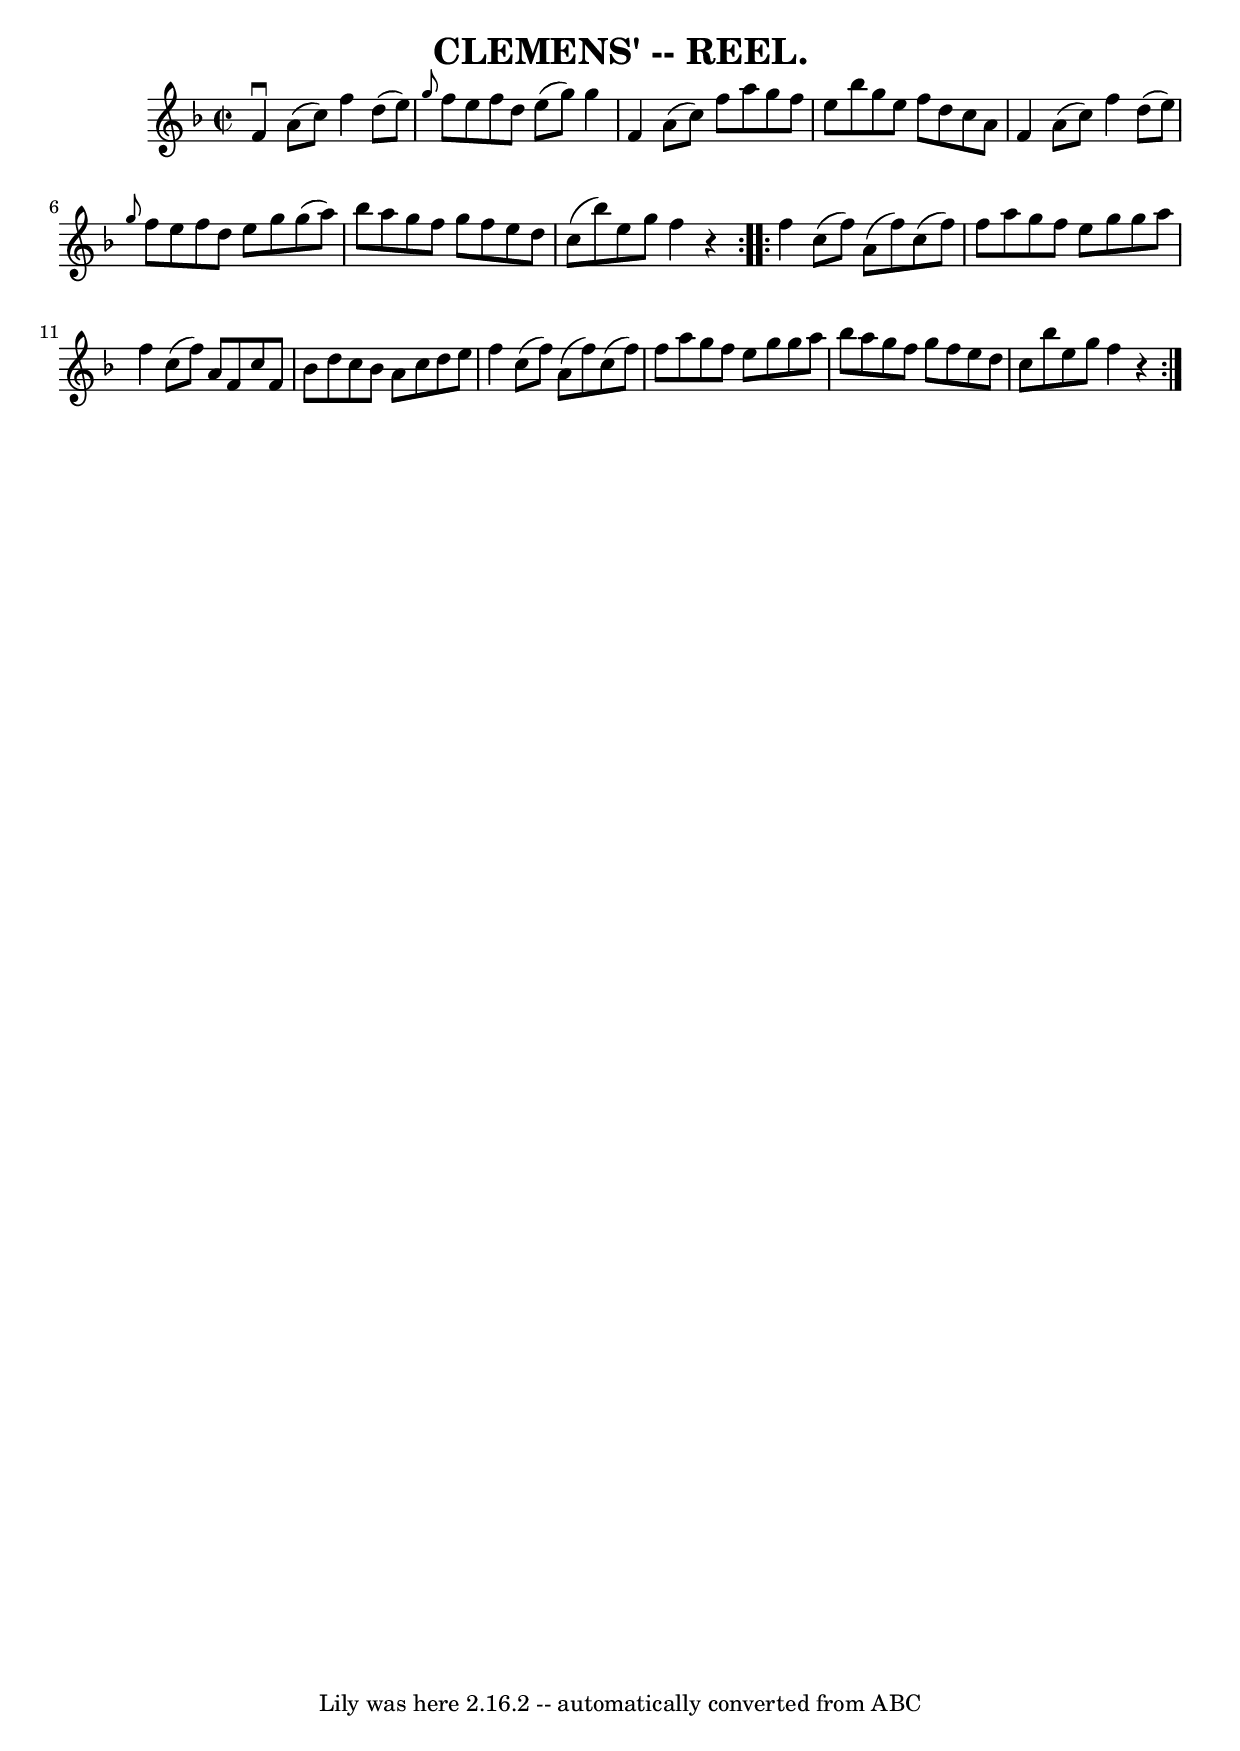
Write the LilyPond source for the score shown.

\version "2.16.2"
\include "Mammoth.ily"
\header {
 crossRefNumber = "4"
 footnotes = ""
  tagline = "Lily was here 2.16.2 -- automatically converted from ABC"
  title = "CLEMENS' -- REEL."

}
voicedefault =  {



  \repeat volta 2 {

    \override Staff.TimeSignature #'style = #'C
    \time 2/2 
    \key f \major
 f'4^\downbow a'8 (c''8) f''4 d''8 ( e''8)  |
    \grace { g''8  
	   } f''8 e''8 f''8 d''8 e''8 ( g''8) g''4   |
 f'4 a'8 (c''8) f''8 a''8 g''8 f''8   |
 e''8 bf''8 g''8 e''8 f''8 d''8 c''8 a'8   |
 f'4 a'8 (c''8) f''4 d''8 (e''8) |
    
    \grace { g''8  
	   } f''8 e''8 f''8 d''8 e''8 g''8 g''8 ( a''8)  |
 bf''8 a''8 g''8 f''8 g''8 f''8 e''8 d''8   |
 c''8 (bf''8) e''8 g''8 f''4    r4 
  }     

  \repeat volta 2 {
 f''4 c''8 (f''8) a'8 (f''8) c''8 ( f''8)  |
 f''8 a''8 g''8 f''8 e''8 g''8 g''8 a''8   |
 f''4 c''8 (f''8) a'8 f'8 c''8 f'8   |
 bf'8 d''8 c''8 bf'8 a'8 c''8 d''8 e''8   |
 f''4 c''8 (f''8) a'8 (f''8) c''8 (f''8)  |
 f''8 a''8 g''8 f''8 e''8 g''8 g''8 a''8   |
 bf''8 a''8 g''8 f''8 g''8 f''8 e''8 d''8   |
 c''8 bf''8 e''8 g''8 f''4    r4 
  }   

}

\score{
  <<

    \context Staff="default"
    {
      \voicedefault 
      
    }

  >>
  \layout {
    
  }
  \midi {
  }

}
